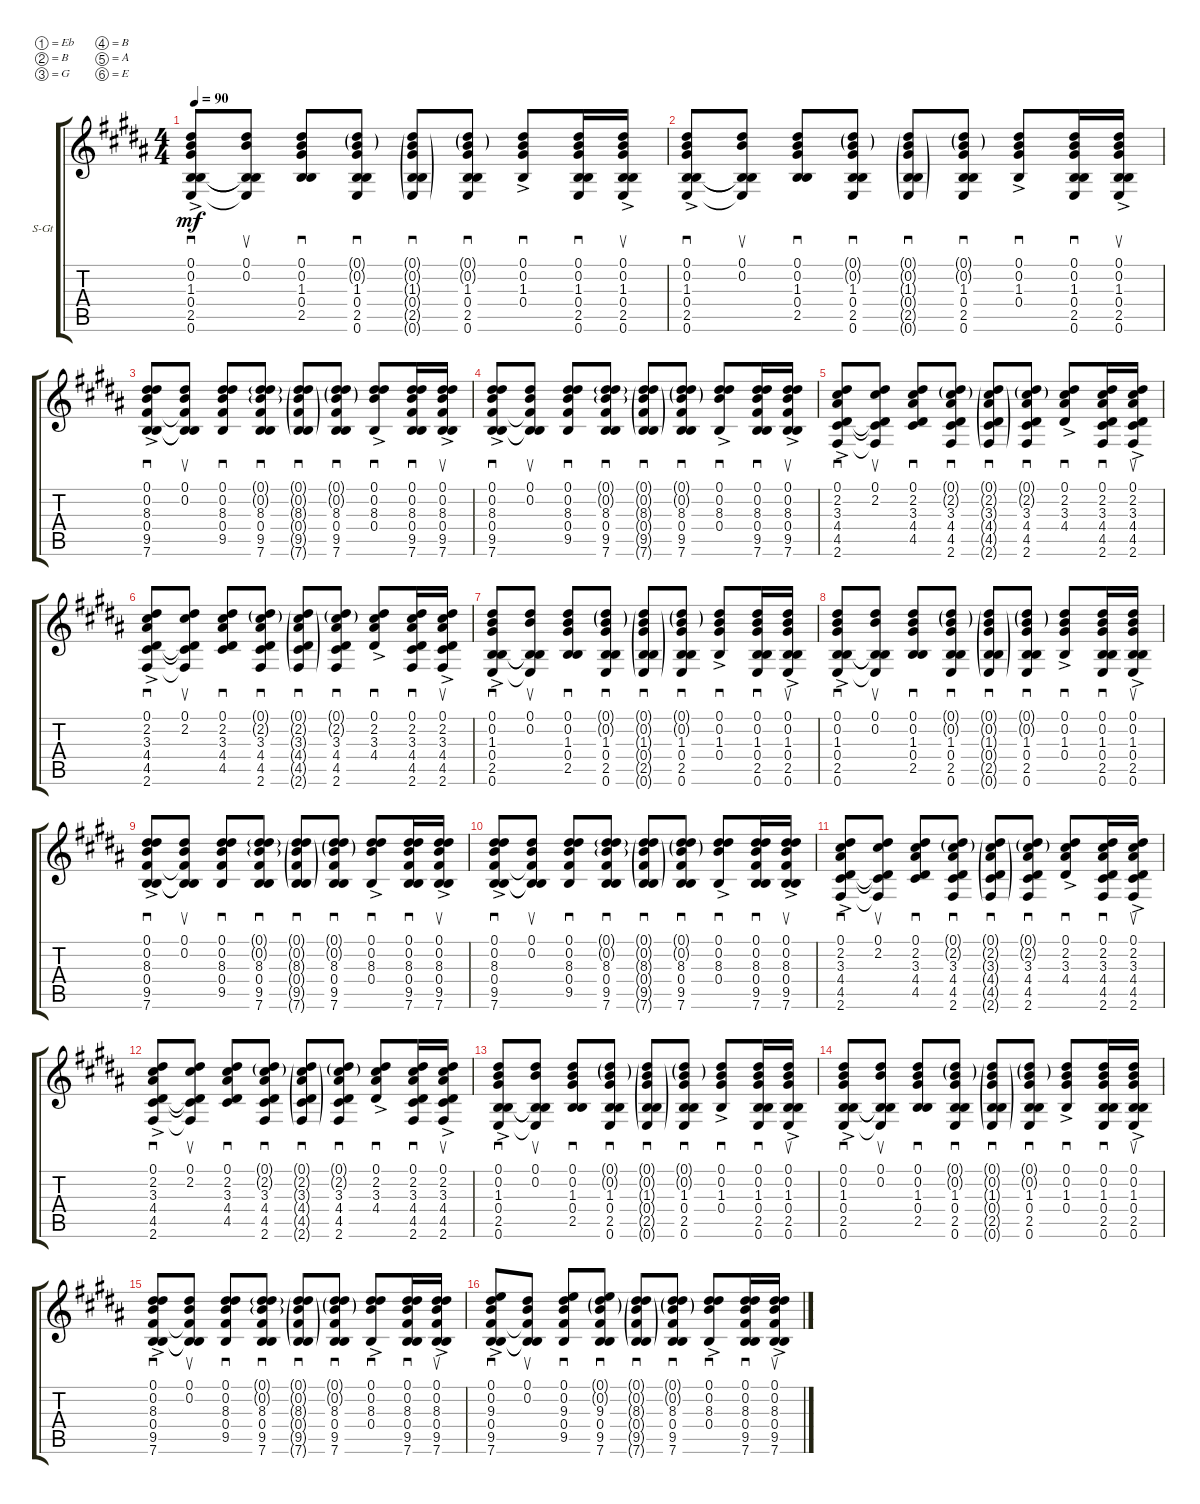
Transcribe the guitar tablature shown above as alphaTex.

\defaultSystemsLayout 4
\bracketExtendMode groupsimilarinstruments
\firstSystemTrackNameOrientation horizontal
\otherSystemsTrackNameOrientation horizontal
\track ("Steel Guitar" "S-Gt") {instrument acousticguitarsteel}
\staff {score tabs}
\tuning (Eb4 B3 G3 B2 A2 E2)
\ts (4 4)
\tempo 90
\clef g2
\ks b
(0.6 2.5 0.4 1.3 0.1{ac} 0.2{ac}).8{sd dy mf} (0.6{t} 2.5{t} 0.4{t} 0.2 0.1).8{su} (0.2 0.1 1.3 0.4 2.5).8{sd} (0.1{g} 0.2{g} 1.3 0.4 2.5 0.6).8{sd} (0.6{g} 2.5{g} 0.4{g} 1.3{g} 0.2{g} 0.1{g}).8{sd} (2.5 0.4 1.3 0.2{g} 0.1{g} 0.6).8{sd} (0.4 1.3 0.2 0.1{ac}).8{sd} (0.6 0.1 0.2 1.3 0.4 2.5).16{sd} (0.6 2.5 0.4 1.3 0.2{ac} 0.1{ac}).16{su} |
(0.6 2.5 0.4 1.3 0.1{ac} 0.2{ac}).8{sd} (0.6{t} 2.5{t} 0.4{t} 0.2 0.1).8{su} (0.2 0.1 1.3 0.4 2.5).8{sd} (0.1{g} 0.2{g} 1.3 0.4 2.5 0.6).8{sd} (0.6{g} 2.5{g} 0.4{g} 1.3{g} 0.2{g} 0.1{g}).8{sd} (2.5 0.4 1.3 0.2{g} 0.1{g} 0.6).8{sd} (0.4 1.3 0.2 0.1{ac}).8{sd} (0.6 0.1 0.2 1.3 0.4 2.5).16{sd} (0.6 2.5 0.4 1.3 0.2{ac} 0.1{ac}).16{su} |
(7.6 9.5 0.4 8.3 0.1{ac} 0.2{ac}).8{sd} (7.6{t} 9.5{t} 0.4{t} 0.2 0.1).8{su} (0.2 0.1 8.3 0.4 9.5).8{sd} (0.1{g} 0.2{g} 8.3 0.4 9.5 7.6).8{sd} (7.6{g} 9.5{g} 0.4{g} 8.3{g} 0.2{g} 0.1{g}).8{sd} (9.5 0.4 8.3 0.2{g} 0.1{g} 7.6).8{sd} (0.4 8.3 0.2 0.1{ac}).8{sd} (7.6 0.1 0.2 8.3 0.4 9.5).16{sd} (7.6 9.5 0.4 8.3 0.2{ac} 0.1{ac}).16{su} |
(7.6 9.5 0.4 8.3 0.1{ac} 0.2{ac}).8{sd} (7.6{t} 9.5{t} 0.4{t} 0.2 0.1).8{su} (0.2 0.1 8.3 0.4 9.5).8{sd} (0.1{g} 0.2{g} 8.3 0.4 9.5 7.6).8{sd} (7.6{g} 9.5{g} 0.4{g} 8.3{g} 0.2{g} 0.1{g}).8{sd} (9.5 0.4 8.3 0.2{g} 0.1{g} 7.6).8{sd} (0.4 8.3 0.2 0.1{ac}).8{sd} (7.6 0.1 0.2 8.3 0.4 9.5).16{sd} (7.6 9.5 0.4 8.3 0.2{ac} 0.1{ac}).16{su} |
(2.6 4.5 4.4 3.3 0.1{ac} 2.2{ac}).8{sd} (2.6{t} 4.5{t} 4.4{t} 2.2 0.1).8{su} (2.2 0.1 3.3 4.4 4.5).8{sd} (0.1{g} 2.2{g} 3.3 4.4 4.5 2.6).8{sd} (2.6{g} 4.5{g} 4.4{g} 3.3{g} 2.2{g} 0.1{g}).8{sd} (4.5 4.4 3.3 2.2{g} 0.1{g} 2.6).8{sd} (4.4 3.3 2.2 0.1{ac}).8{sd} (2.6 0.1 2.2 3.3 4.4 4.5).16{sd} (2.6 4.5 4.4 3.3 2.2{ac} 0.1{ac}).16{su} |
(2.6 4.5 4.4 3.3 0.1{ac} 2.2{ac}).8{sd} (2.6{t} 4.5{t} 4.4{t} 2.2 0.1).8{su} (2.2 0.1 3.3 4.4 4.5).8{sd} (0.1{g} 2.2{g} 3.3 4.4 4.5 2.6).8{sd} (2.6{g} 4.5{g} 4.4{g} 3.3{g} 2.2{g} 0.1{g}).8{sd} (4.5 4.4 3.3 2.2{g} 0.1{g} 2.6).8{sd} (4.4 3.3 2.2 0.1{ac}).8{sd} (2.6 0.1 2.2 3.3 4.4 4.5).16{sd} (2.6 4.5 4.4 3.3 2.2{ac} 0.1{ac}).16{su} |
(0.6 2.5 0.4 1.3 0.1{ac} 0.2{ac}).8{sd} (0.6{t} 2.5{t} 0.4{t} 0.2 0.1).8{su} (0.2 0.1 1.3 0.4 2.5).8{sd} (0.1{g} 0.2{g} 1.3 0.4 2.5 0.6).8{sd} (0.6{g} 2.5{g} 0.4{g} 1.3{g} 0.2{g} 0.1{g}).8{sd} (2.5 0.4 1.3 0.2{g} 0.1{g} 0.6).8{sd} (0.4 1.3 0.2 0.1{ac}).8{sd} (0.6 0.1 0.2 1.3 0.4 2.5).16{sd} (0.6 2.5 0.4 1.3 0.2{ac} 0.1{ac}).16{su} |
(0.6 2.5 0.4 1.3 0.1{ac} 0.2{ac}).8{sd} (0.6{t} 2.5{t} 0.4{t} 0.2 0.1).8{su} (0.2 0.1 1.3 0.4 2.5).8{sd} (0.1{g} 0.2{g} 1.3 0.4 2.5 0.6).8{sd} (0.6{g} 2.5{g} 0.4{g} 1.3{g} 0.2{g} 0.1{g}).8{sd} (2.5 0.4 1.3 0.2{g} 0.1{g} 0.6).8{sd} (0.4 1.3 0.2 0.1{ac}).8{sd} (0.6 0.1 0.2 1.3 0.4 2.5).16{sd} (0.6 2.5 0.4 1.3 0.2{ac} 0.1{ac}).16{su} |
(7.6 9.5 0.4 8.3 0.1{ac} 0.2{ac}).8{sd} (7.6{t} 9.5{t} 0.4{t} 0.2 0.1).8{su} (0.2 0.1 8.3 0.4 9.5).8{sd} (0.1{g} 0.2{g} 8.3 0.4 9.5 7.6).8{sd} (7.6{g} 9.5{g} 0.4{g} 8.3{g} 0.2{g} 0.1{g}).8{sd} (9.5 0.4 8.3 0.2{g} 0.1{g} 7.6).8{sd} (0.4 8.3 0.2 0.1{ac}).8{sd} (7.6 0.1 0.2 8.3 0.4 9.5).16{sd} (7.6 9.5 0.4 8.3 0.2{ac} 0.1{ac}).16{su} |
(7.6 9.5 0.4 8.3 0.1{ac} 0.2{ac}).8{sd} (7.6{t} 9.5{t} 0.4{t} 0.2 0.1).8{su} (0.2 0.1 8.3 0.4 9.5).8{sd} (0.1{g} 0.2{g} 8.3 0.4 9.5 7.6).8{sd} (7.6{g} 9.5{g} 0.4{g} 8.3{g} 0.2{g} 0.1{g}).8{sd} (9.5 0.4 8.3 0.2{g} 0.1{g} 7.6).8{sd} (0.4 8.3 0.2 0.1{ac}).8{sd} (7.6 0.1 0.2 8.3 0.4 9.5).16{sd} (7.6 9.5 0.4 8.3 0.2{ac} 0.1{ac}).16{su} |
(2.6 4.5 4.4 3.3 0.1{ac} 2.2{ac}).8{sd} (2.6{t} 4.5{t} 4.4{t} 2.2 0.1).8{su} (2.2 0.1 3.3 4.4 4.5).8{sd} (0.1{g} 2.2{g} 3.3 4.4 4.5 2.6).8{sd} (2.6{g} 4.5{g} 4.4{g} 3.3{g} 2.2{g} 0.1{g}).8{sd} (4.5 4.4 3.3 2.2{g} 0.1{g} 2.6).8{sd} (4.4 3.3 2.2 0.1{ac}).8{sd} (2.6 0.1 2.2 3.3 4.4 4.5).16{sd} (2.6 4.5 4.4 3.3 2.2{ac} 0.1{ac}).16{su} |
(2.6 4.5 4.4 3.3 0.1{ac} 2.2{ac}).8{sd} (2.6{t} 4.5{t} 4.4{t} 2.2 0.1).8{su} (2.2 0.1 3.3 4.4 4.5).8{sd} (0.1{g} 2.2{g} 3.3 4.4 4.5 2.6).8{sd} (2.6{g} 4.5{g} 4.4{g} 3.3{g} 2.2{g} 0.1{g}).8{sd} (4.5 4.4 3.3 2.2{g} 0.1{g} 2.6).8{sd} (4.4 3.3 2.2 0.1{ac}).8{sd} (2.6 0.1 2.2 3.3 4.4 4.5).16{sd} (2.6 4.5 4.4 3.3 2.2{ac} 0.1{ac}).16{su} |
(0.6 2.5 0.4 1.3 0.1{ac} 0.2{ac}).8{sd} (0.6{t} 2.5{t} 0.4{t} 0.2 0.1).8{su} (0.2 0.1 1.3 0.4 2.5).8{sd} (0.1{g} 0.2{g} 1.3 0.4 2.5 0.6).8{sd} (0.6{g} 2.5{g} 0.4{g} 1.3{g} 0.2{g} 0.1{g}).8{sd} (2.5 0.4 1.3 0.2{g} 0.1{g} 0.6).8{sd} (0.4 1.3 0.2 0.1{ac}).8{sd} (0.6 0.1 0.2 1.3 0.4 2.5).16{sd} (0.6 2.5 0.4 1.3 0.2{ac} 0.1{ac}).16{su} |
(0.6 2.5 0.4 1.3 0.1{ac} 0.2{ac}).8{sd} (0.6{t} 2.5{t} 0.4{t} 0.2 0.1).8{su} (0.2 0.1 1.3 0.4 2.5).8{sd} (0.1{g} 0.2{g} 1.3 0.4 2.5 0.6).8{sd} (0.6{g} 2.5{g} 0.4{g} 1.3{g} 0.2{g} 0.1{g}).8{sd} (2.5 0.4 1.3 0.2{g} 0.1{g} 0.6).8{sd} (0.4 1.3 0.2 0.1{ac}).8{sd} (0.6 0.1 0.2 1.3 0.4 2.5).16{sd} (0.6 2.5 0.4 1.3 0.2{ac} 0.1{ac}).16{su} |
(7.6 9.5 0.4 8.3 0.1{ac} 0.2{ac}).8{sd} (7.6{t} 9.5{t} 0.4{t} 0.2 0.1).8{su} (0.2 0.1 8.3 0.4 9.5).8{sd} (0.1{g} 0.2{g} 8.3 0.4 9.5 7.6).8{sd} (7.6{g} 9.5{g} 0.4{g} 8.3{g} 0.2{g} 0.1{g}).8{sd} (9.5 0.4 8.3 0.2{g} 0.1{g} 7.6).8{sd} (0.4 8.3 0.2 0.1{ac}).8{sd} (7.6 0.1 0.2 8.3 0.4 9.5).16{sd} (7.6 9.5 0.4 8.3 0.2{ac} 0.1{ac}).16{su} |
(7.6 9.5 0.4 9.3 0.1{ac} 0.2{ac}).8{sd} (7.6{t} 9.5{t} 0.4{t} 0.2 0.1).8{su} (0.2 0.1 9.3 0.4 9.5).8{sd} (0.1{g} 0.2{g} 9.3 0.4 9.5 7.6).8{sd} (7.6{g} 9.5{g} 0.4{g} 8.3{g} 0.2{g} 0.1{g}).8{sd} (9.5 0.4 8.3 0.2{g} 0.1{g} 7.6).8{sd} (0.4 8.3 0.2 0.1{ac}).8{sd} (7.6 0.1 0.2 8.3 0.4 9.5).16{sd} (7.6 9.5 0.4 8.3 0.2{ac} 0.1{ac}).16{su}
